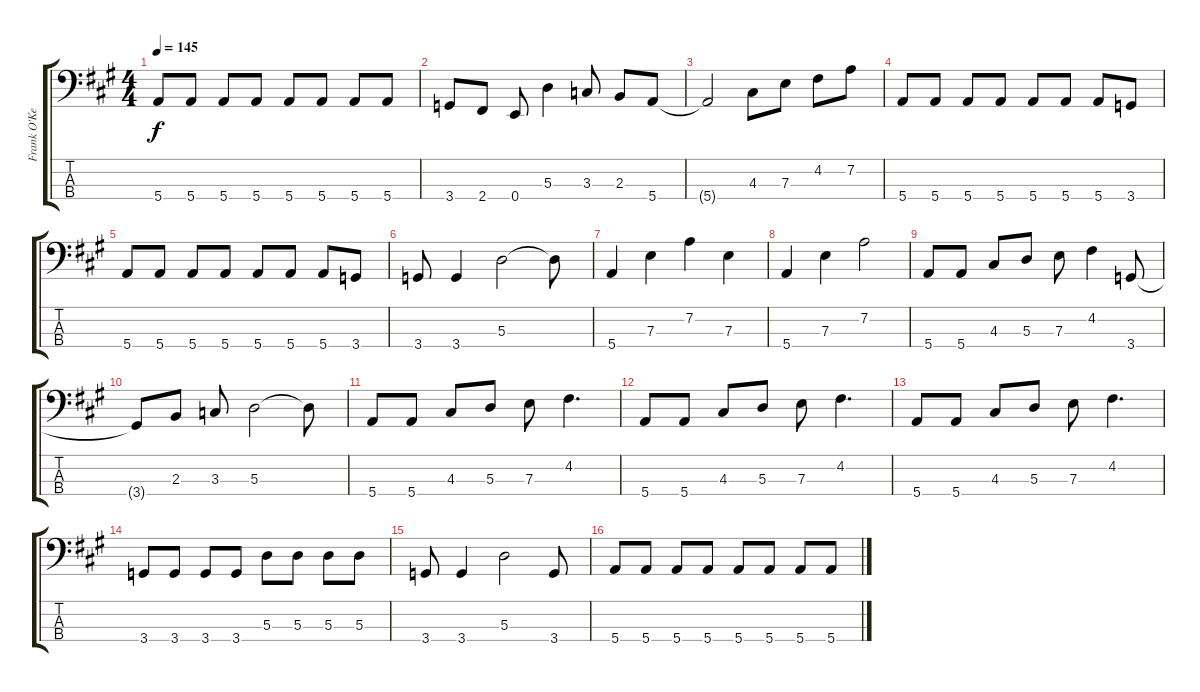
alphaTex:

\track ("Frank O'Keefe Bass" "Frank O'Ke") {instrument electricbassfinger}
\staff {score tabs}
\tuning (G2 D2 A1 E1) {hide}
\ts (4 4)
\tempo 145
\clef f4
\ks a
5.4.8{dy f} 5.4.8 5.4.8 5.4.8 5.4.8 5.4.8 5.4.8 5.4.8 |
3.4.8 2.4.8 0.4.8 5.3.4 3.3.8 2.3.8 5.4.8 |
5.4{t}.2 4.3.8 7.3.8 4.2.8 7.2.8 |
5.4.8 5.4.8 5.4.8 5.4.8 5.4.8 5.4.8 5.4.8 3.4.8 |
5.4.8 5.4.8 5.4.8 5.4.8 5.4.8 5.4.8 5.4.8 3.4.8 |
3.4.8 3.4.4 5.3.2 5.3{t}.8 |
5.4.4 7.3.4 7.2.4 7.3.4 |
5.4.4 7.3.4 7.2.2 |
5.4.8 5.4.8 4.3.8 5.3.8 7.3.8 4.2.4 3.4.8 |
3.4{t}.8 2.3.8 3.3.8 5.3.2 5.3{t}.8 |
5.4.8 5.4.8 4.3.8 5.3.8 7.3.8 4.2.4{d} |
5.4.8 5.4.8 4.3.8 5.3.8 7.3.8 4.2.4{d} |
5.4.8 5.4.8 4.3.8 5.3.8 7.3.8 4.2.4{d} |
3.4.8 3.4.8 3.4.8 3.4.8 5.3.8 5.3.8 5.3.8 5.3.8 |
3.4.8 3.4.4 5.3.2 3.4.8 |
5.4.8 5.4.8 5.4.8 5.4.8 5.4.8 5.4.8 5.4.8 5.4.8
